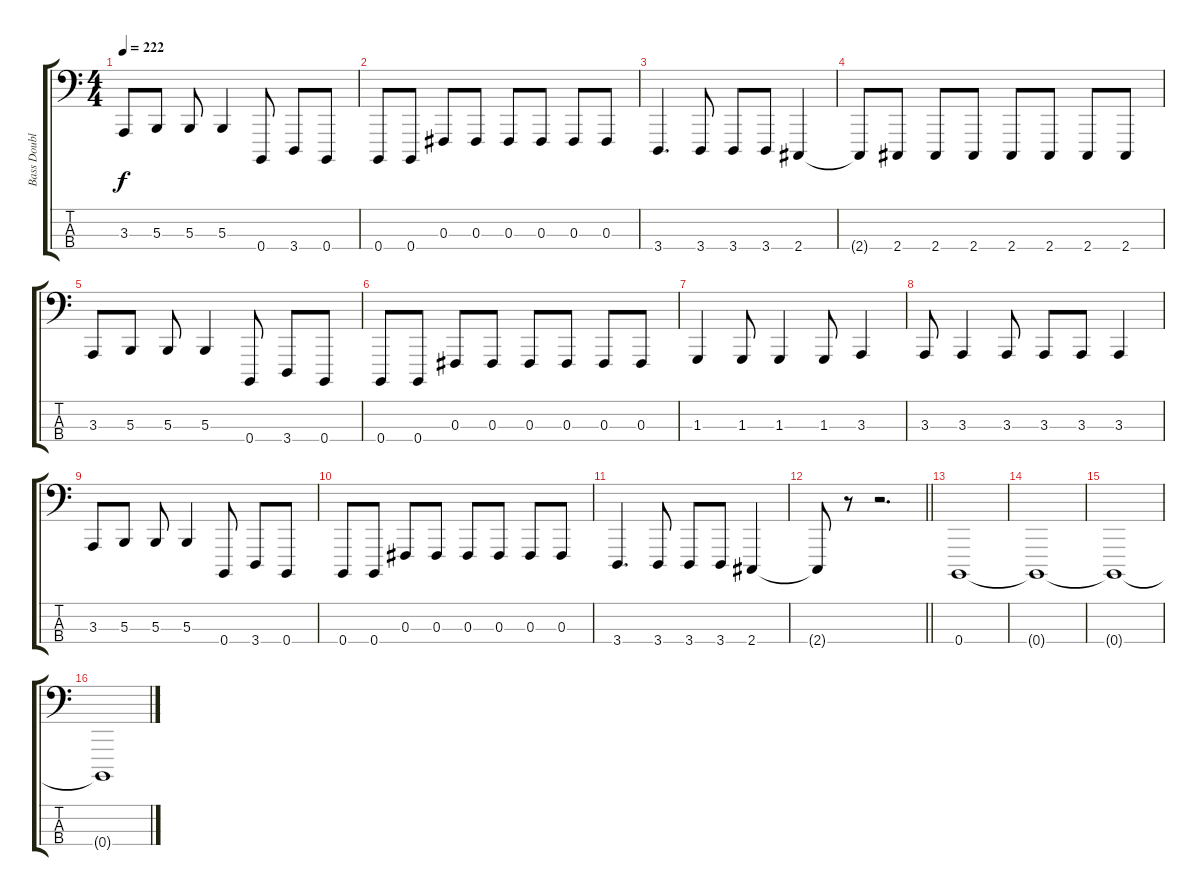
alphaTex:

\track ("Bass Double" "Bass Doubl") {instrument harpsichord}
\staff {score tabs}
\tuning (E2 B1 Gb1 B0) {hide}
\ts (4 4)
\tempo 222
\clef f4
\ks c
3.3.8{dy f} 5.3.8 5.3.8 5.3.4 0.4.8 3.4.8 0.4.8 |
0.4.8 0.4.8 0.3.8 0.3.8 0.3.8 0.3.8 0.3.8 0.3.8 |
3.4.4{d} 3.4.8 3.4.8 3.4.8 2.4.4 |
2.4{t}.8 2.4.8 2.4.8 2.4.8 2.4.8 2.4.8 2.4.8 2.4.8 |
3.3.8 5.3.8 5.3.8 5.3.4 0.4.8 3.4.8 0.4.8 |
0.4.8 0.4.8 0.3.8 0.3.8 0.3.8 0.3.8 0.3.8 0.3.8 |
1.3.4 1.3.8 1.3.4 1.3.8 3.3.4 |
3.3.8 3.3.4 3.3.8 3.3.8 3.3.8 3.3.4 |
3.3.8 5.3.8 5.3.8 5.3.4 0.4.8 3.4.8 0.4.8 |
0.4.8 0.4.8 0.3.8 0.3.8 0.3.8 0.3.8 0.3.8 0.3.8 |
3.4.4{d} 3.4.8 3.4.8 3.4.8 2.4.4 |
\barLineRight lightlight
2.4{t}.8 r.8 r.2{d} |
0.4.1 |
0.4{t}.1 |
0.4{t}.1 |
0.4{t}.1
